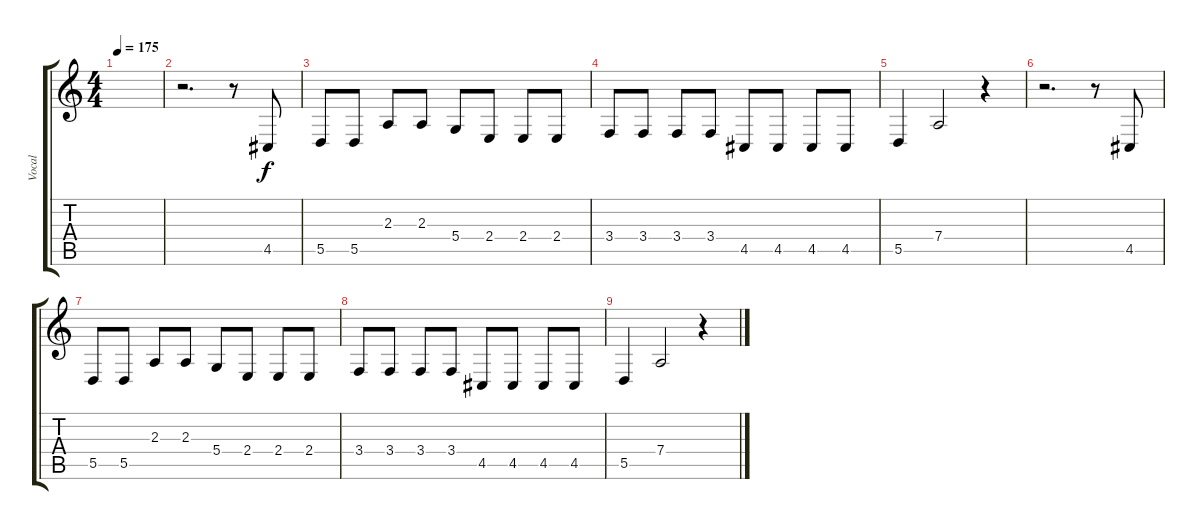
\track ("Vocal" "Vocal") {instrument lead3calliope}
\staff {score tabs}
\tuning (E4 B3 G3 D3 A2 E2) {hide}
\ts (4 4)
\tempo 175
\clef g2
\ks c
|
r.2{d} r.8 4.5.8 |
5.5.8 5.5.8 2.3.8 2.3.8 5.4.8 2.4.8 2.4.8 2.4.8 |
3.4.8 3.4.8 3.4.8 3.4.8 4.5.8 4.5.8 4.5.8 4.5.8 |
5.5.4 7.4.2 r.4 |
r.2{d} r.8 4.5.8 |
5.5.8 5.5.8 2.3.8 2.3.8 5.4.8 2.4.8 2.4.8 2.4.8 |
3.4.8 3.4.8 3.4.8 3.4.8 4.5.8 4.5.8 4.5.8 4.5.8 |
5.5.4 7.4.2 r.4
